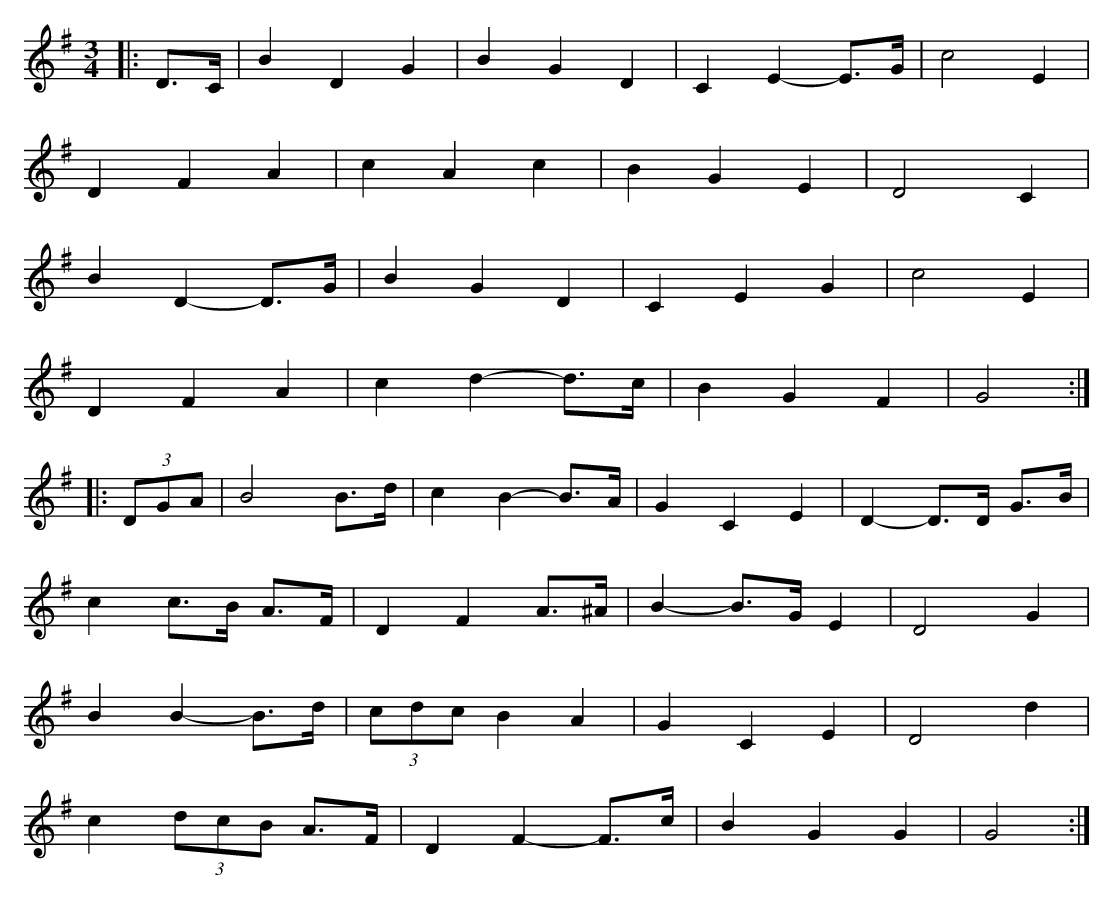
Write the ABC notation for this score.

X:1
M:3/4
K:G
|:D>C|B2 D2 G2|B2 G2 D2|C2 E2- E>G|c4 E2|
D2 F2 A2|c2 A2 c2|B2 G2 E2|D4 C2|
B2 D2- D>G|B2 G2 D2|C2 E2 G2|c4 E2|
D2 F2 A2|c2 d2- d>c|B2 G2 F2|G4:|
|:(3DGA|B4 B>d|c2 B2- B>A|G2 C2 E2|D2- D>D G>B|
c2 c>B A>F|D2 F2 A>^A|B2- B>G E2|D4 G2|
B2 B2- B>d|(3cdc B2 A2|G2 C2 E2|D4 d2|
c2 (3dcB A>F|D2 F2- F>c|B2 G2 G2|G4:|
